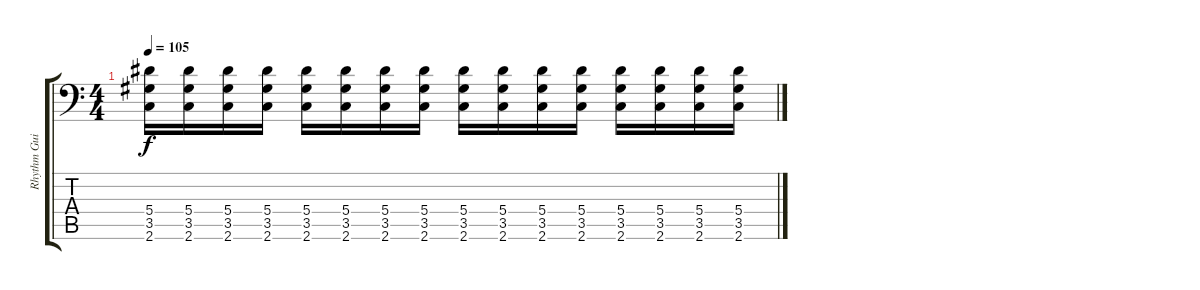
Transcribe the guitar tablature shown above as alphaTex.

\track ("Rhythm Guitar 1" "Rhythm Gui") {instrument distortionguitar}
\staff {score tabs}
\tuning (C4 G3 Eb3 Bb2 F2 Bb1) {hide}
\ts (4 4)
\tempo 105
\clef f4
\ks c
(5.4 3.5 2.6).16{dy f} (5.4 3.5 2.6).16 (5.4 3.5 2.6).16 (5.4 3.5 2.6).16 (5.4 3.5 2.6).16 (5.4 3.5 2.6).16 (5.4 3.5 2.6).16 (5.4 3.5 2.6).16 (5.4 3.5 2.6).16 (5.4 3.5 2.6).16 (5.4 3.5 2.6).16 (5.4 3.5 2.6).16 (5.4 3.5 2.6).16 (5.4 3.5 2.6).16 (5.4 3.5 2.6).16 (5.4 3.5 2.6).16
